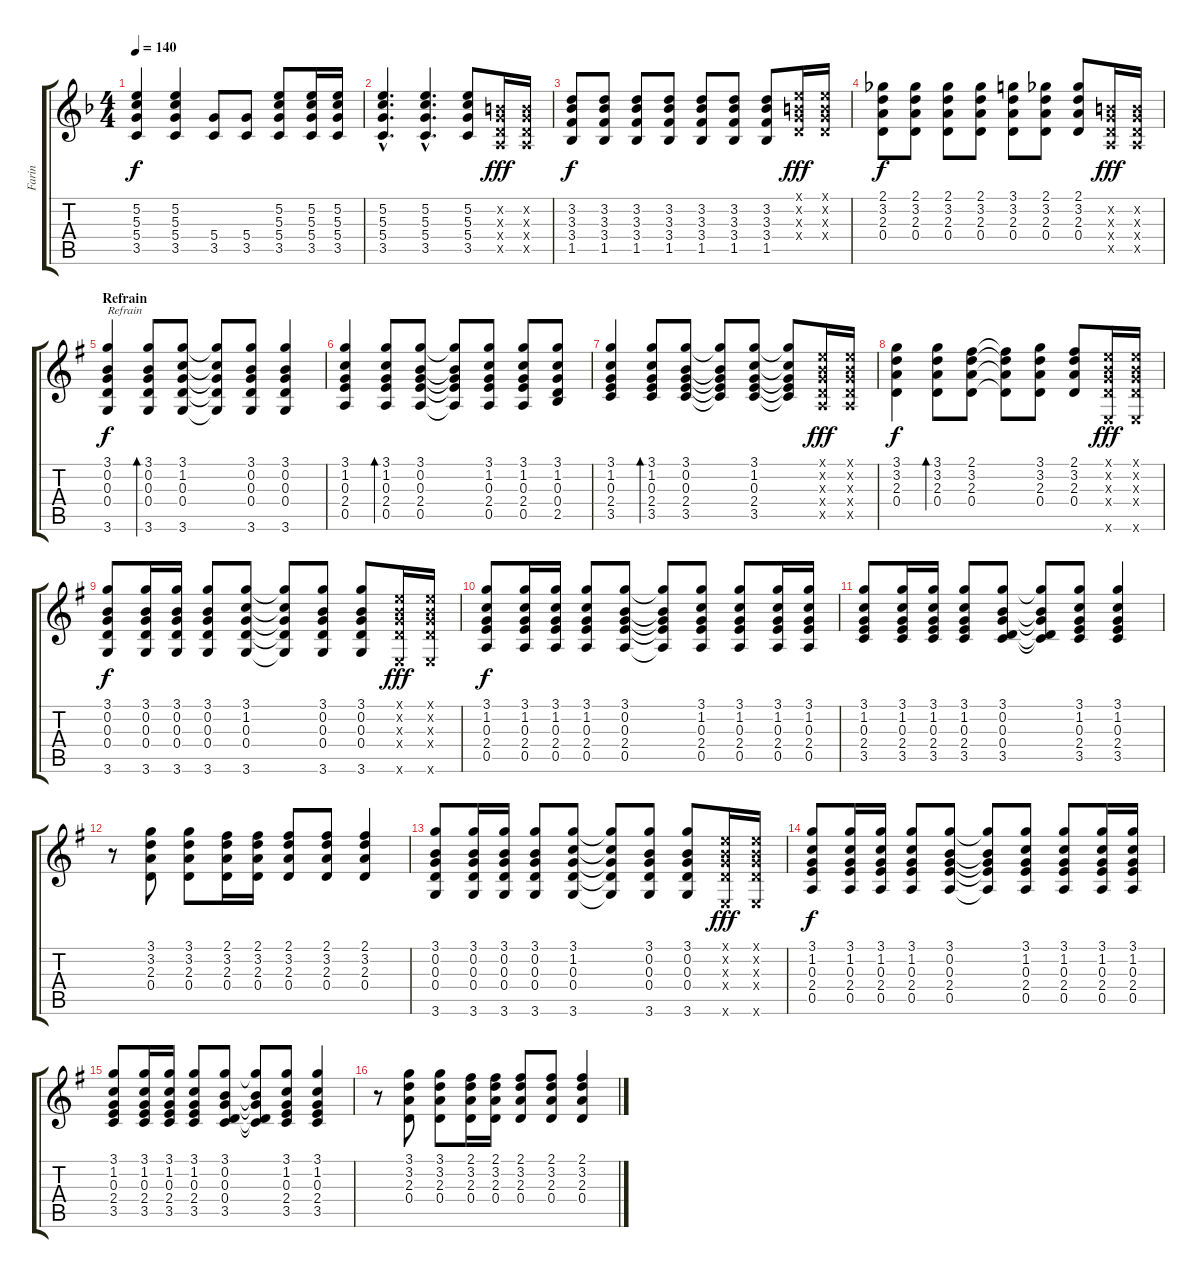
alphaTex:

\track ("Farin" "Farin") {instrument acousticguitarnylon}
\staff {score tabs}
\tuning (E4 B3 G3 D3 A2 E2) {hide}
\ts (4 4)
\tempo 140
\clef g2
\ks f
(5.2 5.3 5.4 3.5).4{dy f} (5.2 5.3 5.4 3.5).4 (5.4 3.5).8 (5.4 3.5).8 (5.2 5.3 5.4 3.5).8 (5.2 5.3 5.4 3.5).16 (5.2 5.3 5.4 3.5).16 |
(5.2{hac} 5.3{hac} 5.4{hac} 3.5{hac}).4{d} (5.2{hac} 5.3{hac} 5.4{hac} 3.5{hac}).4{d} (5.2 5.3 5.4 3.5).8 (0.2{x} 0.3{x} 0.4{x} 0.5{x}).16{dy fff} (0.2{x} 0.3{x} 0.4{x} 0.5{x}).16 |
(3.2 3.3 3.4 1.5).8{dy f} (3.2 3.3 3.4 1.5).8 (3.2 3.3 3.4 1.5).8 (3.2 3.3 3.4 1.5).8 (3.2 3.3 3.4 1.5).8 (3.2 3.3 3.4 1.5).8 (3.2 3.3 3.4 1.5).8 (0.1{x} 0.2{x} 0.3{x} 0.4{x}).16{dy fff} (0.1{x} 0.2{x} 0.3{x} 0.4{x}).16 |
(2.1 3.2 2.3 0.4).8{dy f} (2.1 3.2 2.3 0.4).8 (2.1 3.2 2.3 0.4).8 (2.1 3.2 2.3 0.4).8 (3.1 3.2 2.3 0.4).8 (2.1 3.2 2.3 0.4).8 (2.1 3.2 2.3 0.4).8 (0.2{x} 0.3{x} 0.4{x} 0.5{x}).16{dy fff} (0.2{x} 0.3{x} 0.4{x} 0.5{x}).16 |
\section ("" "Refrain")
\ks g
(3.1 0.2 0.3 0.4 3.6).4{txt "Refrain" dy f} (3.1 0.2 0.3 0.4 3.6).8{bd 120} (3.1 1.2 0.3 0.4 3.6).8 (3.1{t} 1.2{t} 0.3{t} 0.4{t} 3.6{t}).8 (3.1 0.2 0.3 0.4 3.6).8 (3.1 0.2 0.3 0.4 3.6).4 |
(3.1 1.2 0.3 2.4 0.5).4 (3.1 1.2 0.3 2.4 0.5).8{bd 120} (3.1 0.2 0.3 2.4 0.5).8 (3.1{t} 0.2{t} 0.3{t} 2.4{t} 0.5{t}).8 (3.1 1.2 0.3 2.4 0.5).8 (3.1 1.2 0.3 2.4 0.5).8 (3.1 1.2 0.3 0.4 2.5).8 |
(3.1 1.2 0.3 2.4 3.5).4 (3.1 1.2 0.3 2.4 3.5).8{bd 120} (3.1 0.2 0.3 2.4 3.5).8 (3.1{t} 0.2{t} 0.3{t} 2.4{t} 3.5{t}).8 (3.1 1.2 0.3 2.4 3.5).8 (3.1{t} 1.2{t} 0.3{t} 2.4{t} 3.5{t}).8 (0.1{x} 0.2{x} 0.3{x} 0.4{x} 0.5{x}).16{dy fff} (0.1{x} 0.2{x} 0.3{x} 0.4{x} 0.5{x}).16 |
(3.1 3.2 2.3 0.4).4{dy f} (3.1 3.2 2.3 0.4).8{bd 240} (2.1 3.2 2.3 0.4).8 (2.1{t} 3.2{t} 2.3{t} 0.4{t}).8 (3.1 3.2 2.3 0.4).8 (2.1 3.2 2.3 0.4).8 (0.1{x} 0.2{x} 0.3{x} 0.4{x} 0.6{x}).16{dy fff} (0.1{x} 0.2{x} 0.3{x} 0.4{x} 0.6{x}).16 |
(3.1 0.2 0.3 0.4 3.6).8{dy f} (3.1 0.2 0.3 0.4 3.6).16 (3.1 0.2 0.3 0.4 3.6).16 (3.1 0.2 0.3 0.4 3.6).8 (3.1 1.2 0.3 0.4 3.6).8 (3.1{t} 1.2{t} 0.3{t} 0.4{t} 3.6{t}).8 (3.1 0.2 0.3 0.4 3.6).8 (3.1 0.2 0.3 0.4 3.6).8 (0.1{x} 0.2{x} 0.3{x} 0.4{x} 0.6{x}).16{dy fff} (0.1{x} 0.2{x} 0.3{x} 0.4{x} 0.6{x}).16 |
(3.1 1.2 0.3 2.4 0.5).8{dy f} (3.1 1.2 0.3 2.4 0.5).16 (3.1 1.2 0.3 2.4 0.5).16 (3.1 1.2 0.3 2.4 0.5).8 (3.1 0.2 0.3 2.4 0.5).8 (3.1{t} 0.2{t} 0.3{t} 2.4{t} 0.5{t}).8 (3.1 1.2 0.3 2.4 0.5).8 (3.1 1.2 0.3 2.4 0.5).8 (3.1 1.2 0.3 2.4 0.5).16 (3.1 1.2 0.3 2.4 0.5).16 |
(3.1 1.2 0.3 2.4 3.5).8 (3.1 1.2 0.3 2.4 3.5).16 (3.1 1.2 0.3 2.4 3.5).16 (3.1 1.2 0.3 2.4 3.5).8 (3.1 0.2 0.3 0.4 3.5).8 (3.1{t} 0.2{t} 0.3{t} 0.4{t} 3.5{t}).8 (3.1 1.2 0.3 2.4 3.5).8 (3.1 1.2 0.3 2.4 3.5).4 |
r.8 (3.1 3.2 2.3 0.4).8 (3.1 3.2 2.3 0.4).8 (2.1 3.2 2.3 0.4).16 (2.1 3.2 2.3 0.4).16 (2.1 3.2 2.3 0.4).8 (2.1 3.2 2.3 0.4).8 (2.1 3.2 2.3 0.4).4 |
(3.1 0.2 0.3 0.4 3.6).8 (3.1 0.2 0.3 0.4 3.6).16 (3.1 0.2 0.3 0.4 3.6).16 (3.1 0.2 0.3 0.4 3.6).8 (3.1 1.2 0.3 0.4 3.6).8 (3.1{t} 1.2{t} 0.3{t} 0.4{t} 3.6{t}).8 (3.1 0.2 0.3 0.4 3.6).8 (3.1 0.2 0.3 0.4 3.6).8 (0.1{x} 0.2{x} 0.3{x} 0.4{x} 0.6{x}).16{dy fff} (0.1{x} 0.2{x} 0.3{x} 0.4{x} 0.6{x}).16 |
(3.1 1.2 0.3 2.4 0.5).8{dy f} (3.1 1.2 0.3 2.4 0.5).16 (3.1 1.2 0.3 2.4 0.5).16 (3.1 1.2 0.3 2.4 0.5).8 (3.1 0.2 0.3 2.4 0.5).8 (3.1{t} 0.2{t} 0.3{t} 2.4{t} 0.5{t}).8 (3.1 1.2 0.3 2.4 0.5).8 (3.1 1.2 0.3 2.4 0.5).8 (3.1 1.2 0.3 2.4 0.5).16 (3.1 1.2 0.3 2.4 0.5).16 |
(3.1 1.2 0.3 2.4 3.5).8 (3.1 1.2 0.3 2.4 3.5).16 (3.1 1.2 0.3 2.4 3.5).16 (3.1 1.2 0.3 2.4 3.5).8 (3.1 0.2 0.3 0.4 3.5).8 (3.1{t} 0.2{t} 0.3{t} 0.4{t} 3.5{t}).8 (3.1 1.2 0.3 2.4 3.5).8 (3.1 1.2 0.3 2.4 3.5).4 |
r.8 (3.1 3.2 2.3 0.4).8 (3.1 3.2 2.3 0.4).8 (2.1 3.2 2.3 0.4).16 (2.1 3.2 2.3 0.4).16 (2.1 3.2 2.3 0.4).8 (2.1 3.2 2.3 0.4).8 (2.1 3.2 2.3 0.4).4
